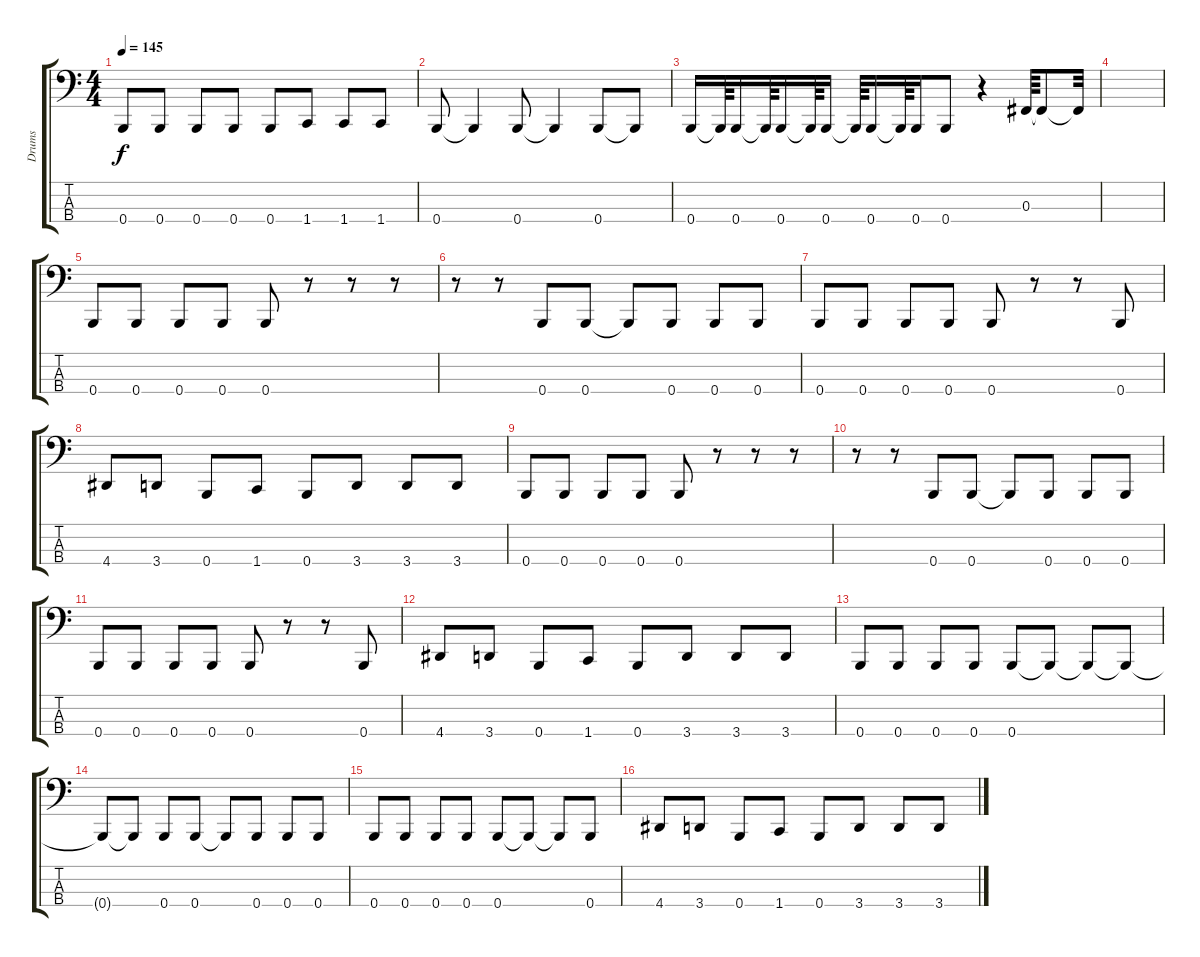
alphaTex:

\track ("Drums" "Drums") {instrument electricbasspick}
\staff {score tabs}
\tuning (E2 B1 Gb1 B0) {hide}
\ts (4 4)
\tempo 145
\clef f4
\ks c
0.4.8{dy f} 0.4.8 0.4.8 0.4.8 0.4.8 1.4.8 1.4.8 1.4.8 |
0.4.8 0.4{t}.4 0.4.8 0.4{t}.4 0.4.8 0.4{t}.8 |
0.4.16 0.4{t}.64 0.4.16 0.4{t}.64 0.4.16 0.4{t}.64 0.4.16 0.4{t}.64 0.4.16 0.4{t}.64 0.4.16 0.4.8 r.4 0.3.64 0.3{t}.8 0.3{t}.32 |
|
0.4.8 0.4.8 0.4.8 0.4.8 0.4.8 r.8 r.8 r.8 |
r.8 r.8 0.4.8 0.4.8 0.4{t}.8 0.4.8 0.4.8 0.4.8 |
0.4.8 0.4.8 0.4.8 0.4.8 0.4.8 r.8 r.8 0.4.8 |
4.4.8 3.4.8 0.4.8 1.4.8 0.4.8 3.4.8 3.4.8 3.4.8 |
0.4.8 0.4.8 0.4.8 0.4.8 0.4.8 r.8 r.8 r.8 |
r.8 r.8 0.4.8 0.4.8 0.4{t}.8 0.4.8 0.4.8 0.4.8 |
0.4.8 0.4.8 0.4.8 0.4.8 0.4.8 r.8 r.8 0.4.8 |
4.4.8 3.4.8 0.4.8 1.4.8 0.4.8 3.4.8 3.4.8 3.4.8 |
0.4.8 0.4.8 0.4.8 0.4.8 0.4.8 0.4{t}.8 0.4{t}.8 0.4{t}.8 |
0.4{t}.8 0.4{t}.8 0.4.8 0.4.8 0.4{t}.8 0.4.8 0.4.8 0.4.8 |
0.4.8 0.4.8 0.4.8 0.4.8 0.4.8 0.4{t}.8 0.4{t}.8 0.4.8 |
4.4.8 3.4.8 0.4.8 1.4.8 0.4.8 3.4.8 3.4.8 3.4.8
